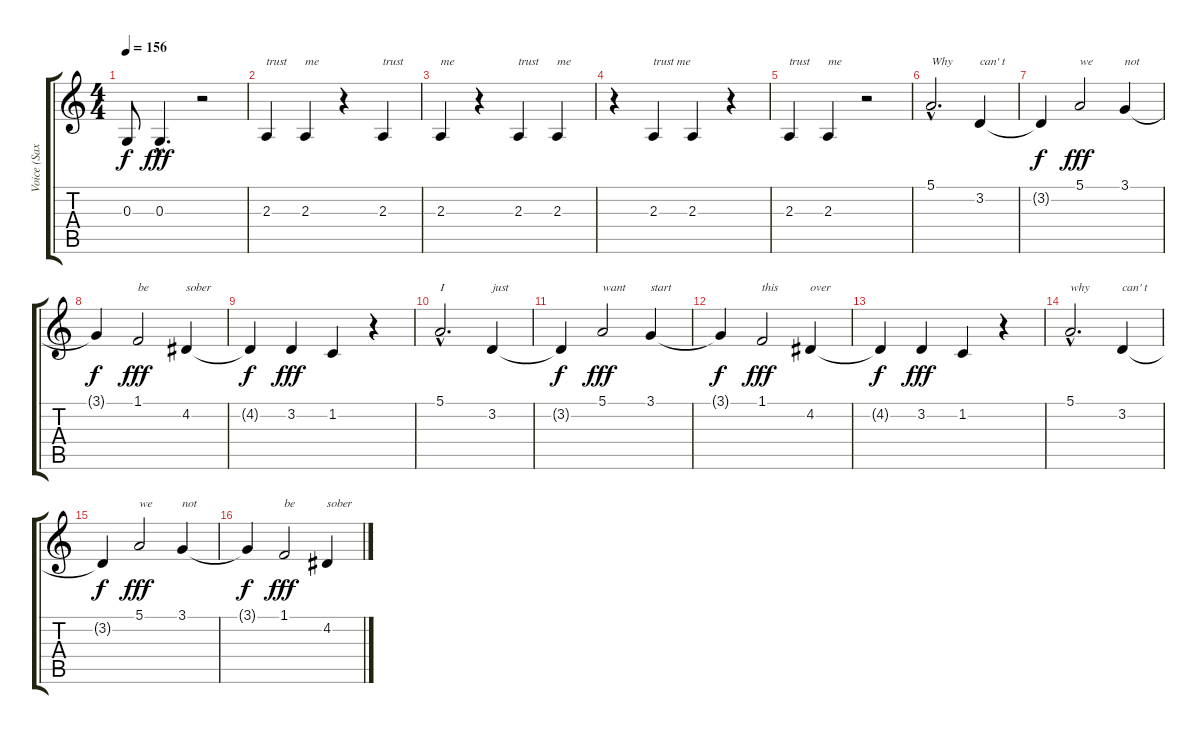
\track ("Voice (Sax 1)       " "Voice (Sax") {instrument altosax}
\staff {score tabs}
\tuning (E4 B3 G3 D3 A2 E2) {hide}
\ts (4 4)
\tempo 156
\clef g2
\ks c
0.3{t}.8{dy f} 0.3{hac}.4{d dy fff} r.2 |
2.3.4{txt "trust"} 2.3.4{txt "me"} r.4 2.3.4{txt "trust"} |
2.3.4{txt "me"} r.4 2.3.4{txt "trust"} 2.3.4{txt "me"} |
r.4 2.3.4{txt "trust me"} 2.3.4 r.4 |
2.3.4{txt "trust "} 2.3.4{txt "me"} r.2 |
5.1{hac}.2{d txt "Why" volume 14} 3.2.4{txt "can' t"} |
3.2{t}.4{dy f} 5.1.2{txt "we" dy fff} 3.1.4{txt "not"} |
3.1{t}.4{dy f} 1.1.2{txt "be" dy fff} 4.2.4{txt "sober"} |
4.2{t}.4{dy f} 3.2.4{dy fff} 1.2.4 r.4 |
5.1{hac}.2{d txt "I "} 3.2.4{txt "just"} |
3.2{t}.4{dy f} 5.1.2{txt "want" dy fff} 3.1.4{txt "start"} |
3.1{t}.4{dy f} 1.1.2{txt "this" dy fff} 4.2.4{txt "over"} |
4.2{t}.4{dy f} 3.2.4{dy fff} 1.2.4 r.4 |
5.1{hac}.2{d txt "why"} 3.2.4{txt "can' t "} |
3.2{t}.4{dy f} 5.1.2{txt "we" dy fff} 3.1.4{txt "not"} |
3.1{t}.4{dy f} 1.1.2{txt "be" dy fff} 4.2.4{txt "sober"}
